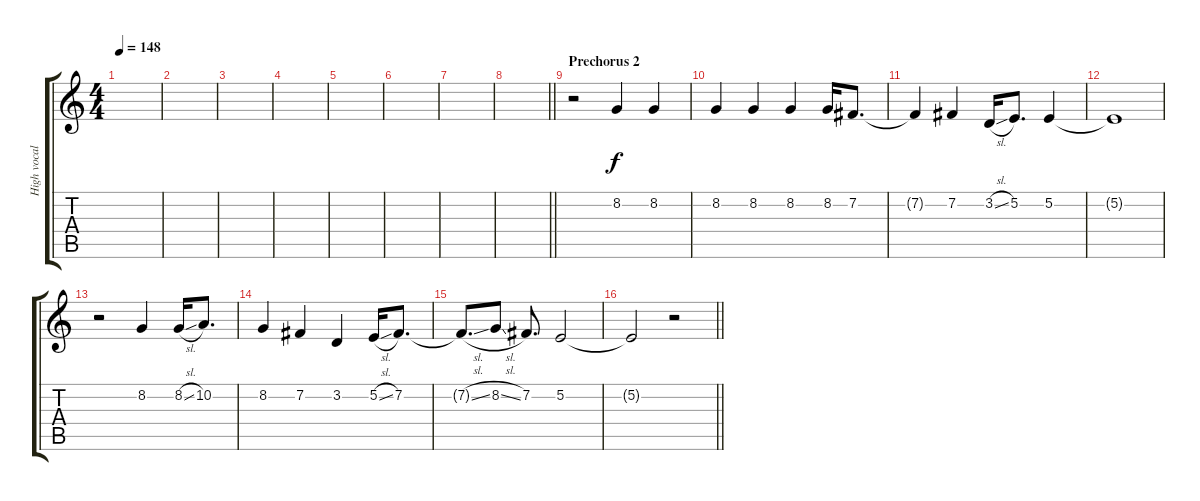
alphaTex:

\track ("High vocals" "High vocal") {instrument flute bank 255}
\staff {score tabs}
\tuning (E4 B3 G3 D3 A2 E2) {hide}
\ts (4 4)
\tempo 148
\clef g2
\ks c
|
|
|
|
|
|
|
\barLineRight lightlight
|
\section ("" "Prechorus 2")
r.2 8.2.4{beam merge} 8.2.4 |
8.2.4{beam merge} 8.2.4 8.2.4 8.2.16 7.2.8{d} |
7.2{t}.4 7.2.4 3.2{sl}.16 5.2.8{d} 5.2.4 |
5.2{t}.1 |
r.2 8.2.4{beam merge} 8.2{sl}.16{beam merge} 10.2.8{d} |
8.2.4{beam merge} 7.2.4 3.2.4{beam merge} 5.2{sl}.16 7.2.8{d} |
7.2{sl t}.8{d} 8.2{sl}.8 7.2.8{d} 5.2.2 |
\barLineRight lightlight
5.2{t}.2 r.2
